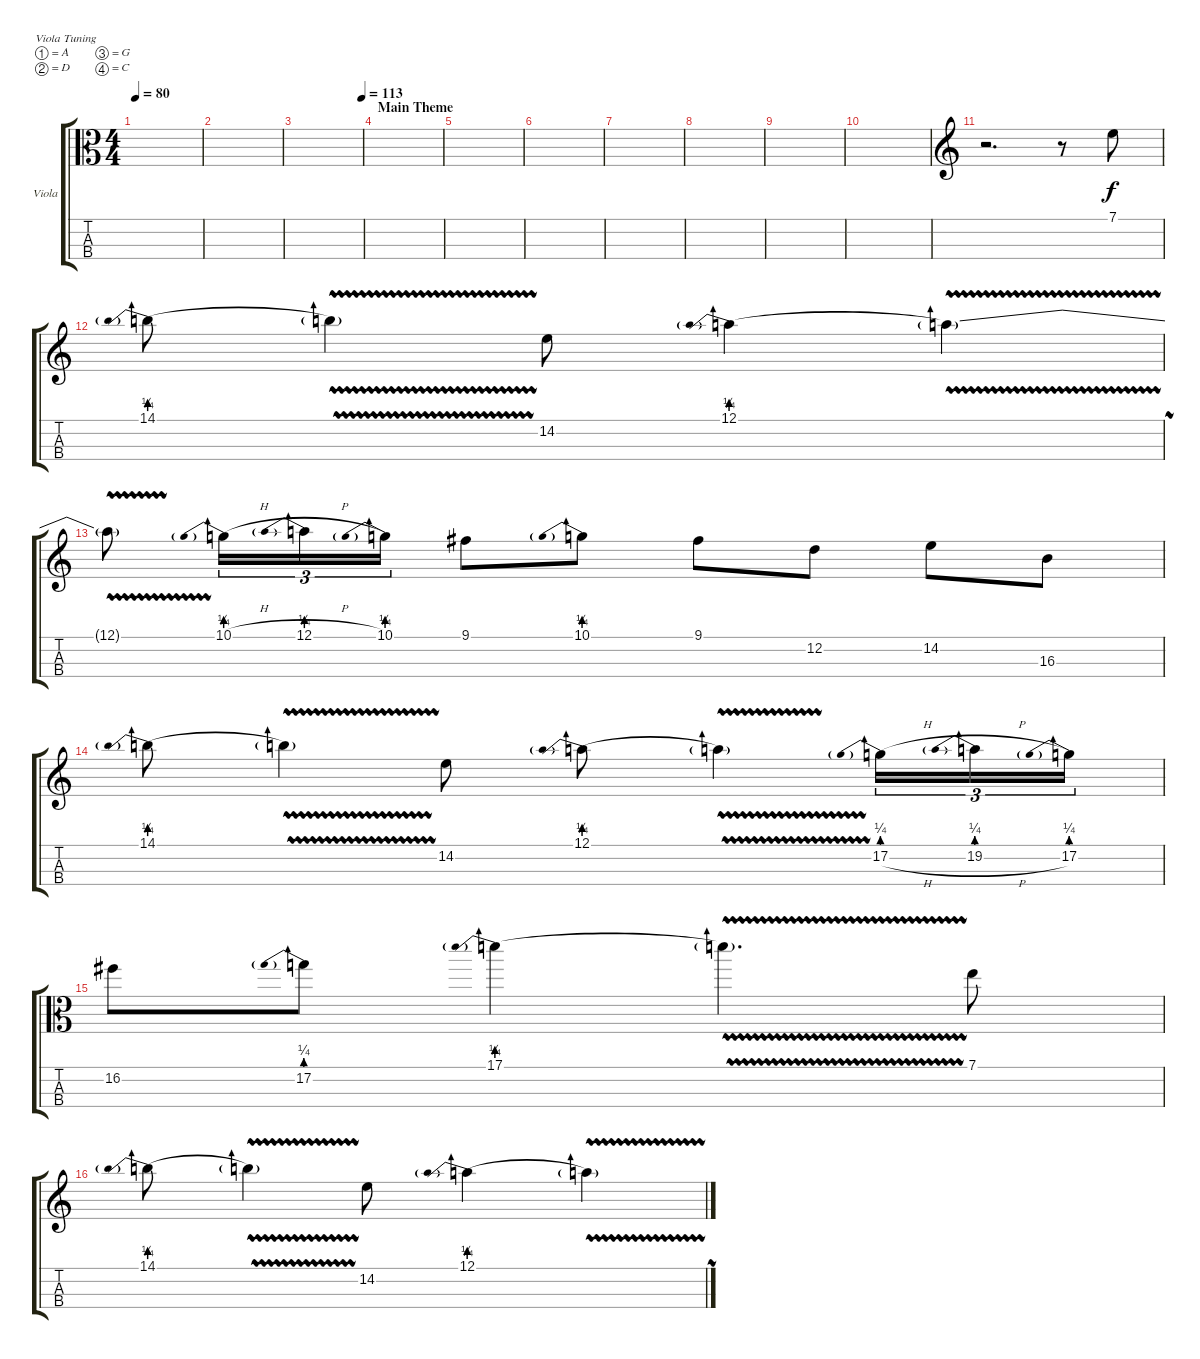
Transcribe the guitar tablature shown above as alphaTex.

\defaultSystemsLayout 4
\bracketExtendMode groupsimilarinstruments
\firstSystemTrackNameOrientation horizontal
\otherSystemsTrackNameOrientation horizontal
\track ("Main Strings" "Viola") {instrument viola}
\staff {score tabs}
\tuning (A4 D4 G3 C3)
\ts (4 4)
\tempo 80
\clef c3
\scale
0.333333
\ks c
|
\scale
0.333333 |
\tempo (113 1)
\scale
0.333333 |
\section ("" "Main Theme")
\scale
0.333333 |
\scale
0.333333 |
\scale
0.333333 |
\scale
0.333333 |
\scale
0.333333 |
\scale
0.333333 |
\scale
0.333333 |
\clef g2
\scale
0.333333 r.2{d} r.8 7.1.8 |
\scale
0.333333 14.1{be (prebend 0 1 60 1)}.8 14.1{vw t}.4 14.2.8 12.1{be (prebend 0 1 60 1)}.4 12.1{vw t}.4 |
\scale
0.333333 12.1{vw t}.8 10.1{be (prebend 0 1 60 1) h}.16{tu (3 2)} 12.1{be (prebend 0 1 60 1) h}.16{tu (3 2)} 10.1{be (prebend 0 1 60 1)}.16{tu (3 2)} 9.1.8 10.1{be (prebend 0 1 60 1)}.8 9.1.8 12.2.8 14.2.8 16.3.8 |
\scale
0.333333 14.1{be (prebend 0 1 60 1)}.8 14.1{vw t}.4 14.2.8 12.1{be (prebend 0 1 60 1)}.8 12.1{vw t}.4 17.2{be (prebend 0 1 60 1) h}.16{tu (3 2)} 19.2{be (prebend 0 1 60 1) h}.16{tu (3 2)} 17.2{be (prebend 0 1 60 1)}.16{tu (3 2)} |
\clef c3
\scale
0.333333 16.2.8 17.2{be (prebend 0 1 60 1)}.8 17.1{be (prebend 0 1 60 1)}.4 17.1{vw t}.4{d} 7.1.8 |
\clef g2
\scale
0.333333 14.1{be (prebend 0 1 60 1)}.8 14.1{vw t}.4 14.2.8 12.1{be (prebend 0 1 60 1)}.4 12.1{vw t}.4
